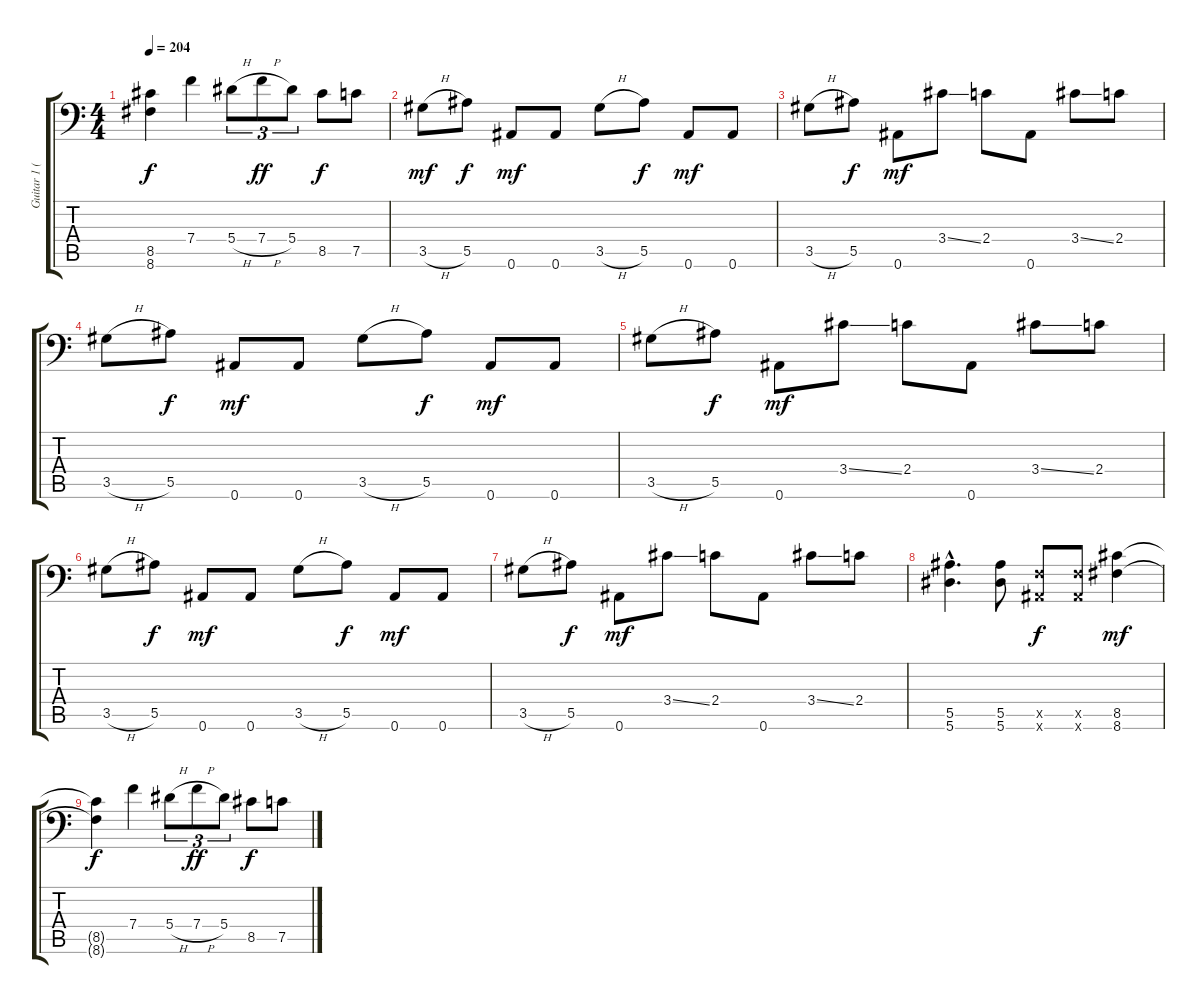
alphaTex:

\track ("Guitar 1 (Lead)" "Guitar 1 (") {instrument distortionguitar}
\staff {score tabs}
\tuning (C4 G3 Eb3 Bb2 F2 Bb1) {hide}
\ts (4 4)
\tempo 204
\clef f4
\ks c
(8.5{t} 8.6{t}).4{dy f} 7.4.4 5.4{h}.8{tu (3 2)} 7.4{h}.8{tu (3 2) dy ff} 5.4.8{tu (3 2)} 8.5.8{dy f} 7.5.8 |
3.5{h}.8{dy mf} 5.5.8{dy f} 0.6.8{dy mf} 0.6.8 3.5{h}.8 5.5.8{dy f} 0.6.8{dy mf} 0.6.8 |
3.5{h}.8 5.5.8{dy f} 0.6.8{dy mf} 3.4{ss}.8 2.4.8 0.6.8 3.4{ss}.8 2.4.8 |
3.5{h}.8 5.5.8{dy f} 0.6.8{dy mf} 0.6.8 3.5{h}.8 5.5.8{dy f} 0.6.8{dy mf} 0.6.8 |
3.5{h}.8 5.5.8{dy f} 0.6.8{dy mf} 3.4{ss}.8 2.4.8 0.6.8 3.4{ss}.8 2.4.8 |
3.5{h}.8 5.5.8{dy f} 0.6.8{dy mf} 0.6.8 3.5{h}.8 5.5.8{dy f} 0.6.8{dy mf} 0.6.8 |
3.5{h}.8 5.5.8{dy f} 0.6.8{dy mf} 3.4{ss}.8 2.4.8 0.6.8 3.4{ss}.8 2.4.8 |
(5.5{hac} 5.6{hac}).4{d} (5.5 5.6).8 (0.5{x} 0.6{x}).8{dy f} (0.5{x} 0.6{x}).8 (8.5 8.6).4{dy mf} |
(8.5{t} 8.6{t}).4{dy f} 7.4.4 5.4{h}.8{tu (3 2)} 7.4{h}.8{tu (3 2) dy ff} 5.4.8{tu (3 2)} 8.5.8{dy f} 7.5.8
